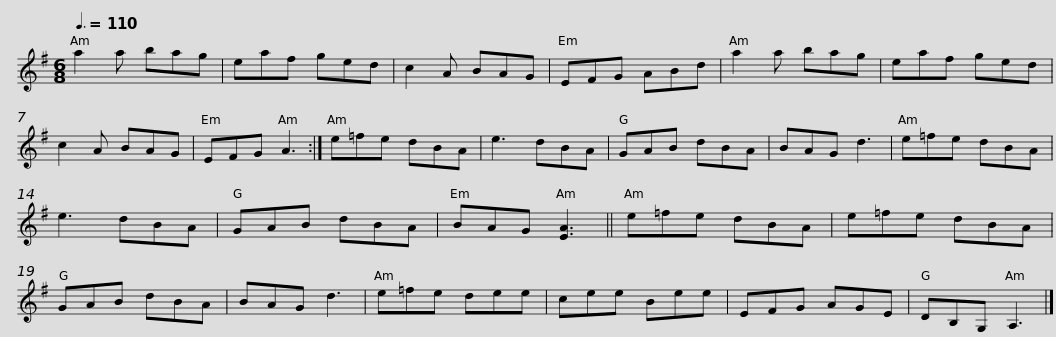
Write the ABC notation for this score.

X:1
L:1/8
Q:3/8=110
M:6/8
I:linebreak $
K:G
V:1 treble
V:1
 a2 a bag | eaf ged | c2 A BAG | EFG ABd | a2 a bag | %5
 eaf ged | c2 A BAG |$ EFG A3 :| e=fe dBA | e3 dBA | %10
 GAB dBA | BAG d3 | e=fe dBA | e3 dBA | GAB dBA |$ %15
 BAG [EA]3 || e=fe dBA | e=fe dBA | GAB dBA | BAG d3 | %20
 e=fe dee | cee Bee |$ EFG AGE | DB,G, A,3 |] %24
